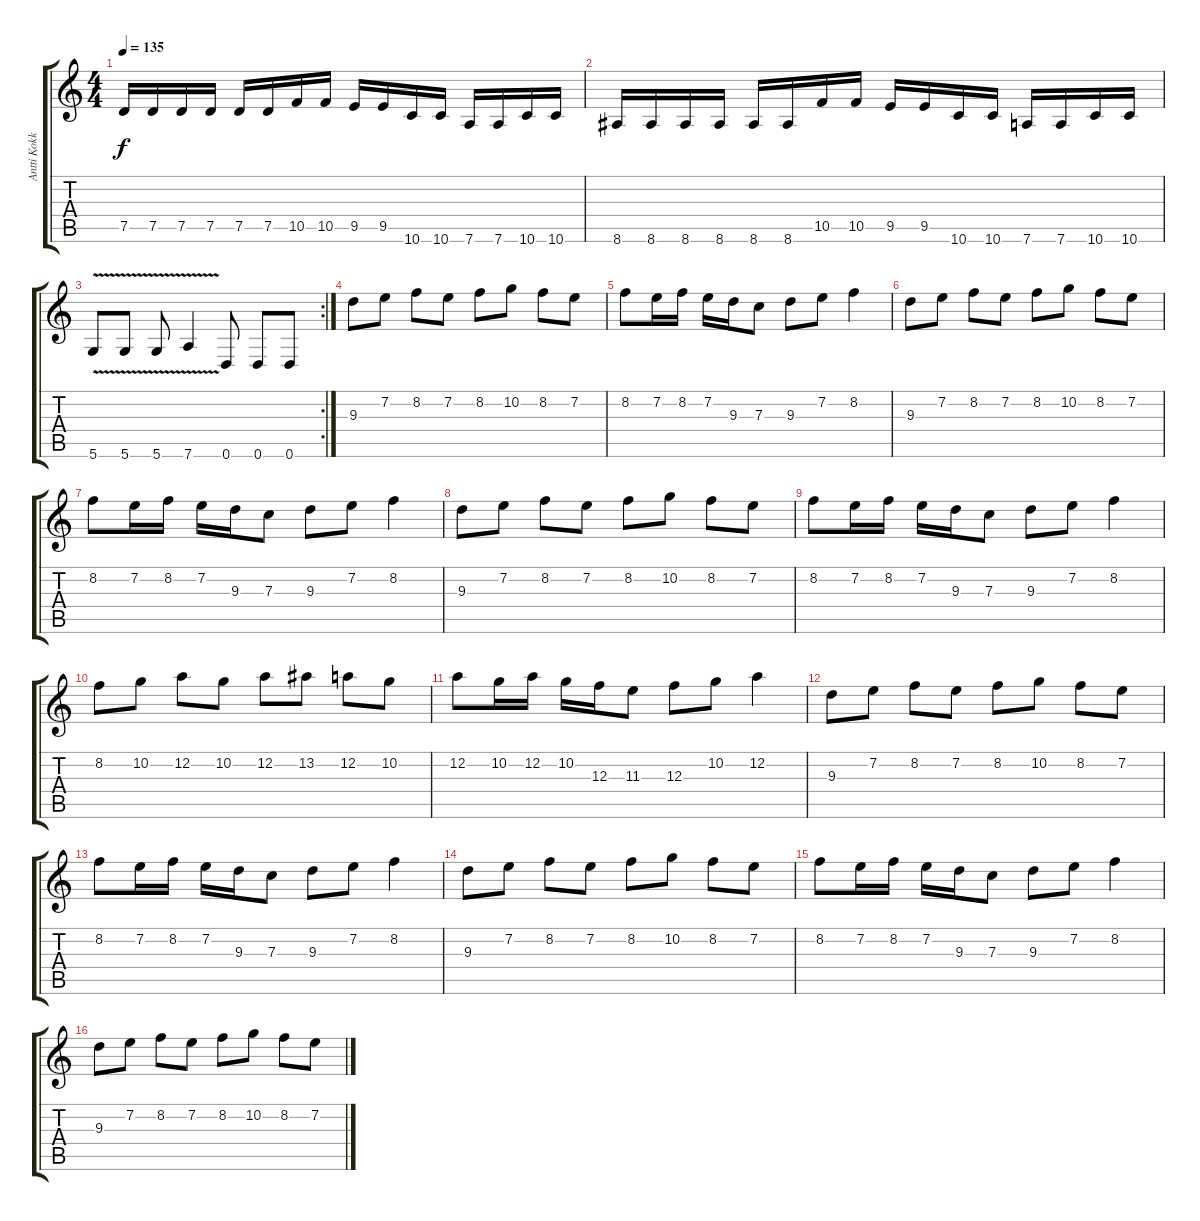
\track ("Antti Kokko " "Antti Kokk") {instrument overdrivenguitar}
\staff {score tabs}
\tuning (D4 A3 F3 C3 G2 D2) {hide}
\ts (4 4)
\tempo 135
\clef g2
\ks c
7.5.16{dy f} 7.5.16 7.5.16 7.5.16 7.5.16 7.5.16 10.5.16 10.5.16 9.5.16 9.5.16 10.6.16 10.6.16 7.6.16 7.6.16 10.6.16 10.6.16 |
8.6.16 8.6.16 8.6.16 8.6.16 8.6.16 8.6.16 10.5.16 10.5.16 9.5.16 9.5.16 10.6.16 10.6.16 7.6.16 7.6.16 10.6.16 10.6.16 |
\rc 2
5.6{v}.8 5.6{v}.8 5.6{v}.8 7.6{v}.4 0.6.8 0.6.8 0.6.8 |
9.3.8 7.2.8 8.2.8 7.2.8 8.2.8 10.2.8 8.2.8 7.2.8 |
8.2.8 7.2.16 8.2.16 7.2.16 9.3.16 7.3.8 9.3.8 7.2.8 8.2.4 |
9.3.8 7.2.8 8.2.8 7.2.8 8.2.8 10.2.8 8.2.8 7.2.8 |
8.2.8 7.2.16 8.2.16 7.2.16 9.3.16 7.3.8 9.3.8 7.2.8 8.2.4 |
9.3.8 7.2.8 8.2.8 7.2.8 8.2.8 10.2.8 8.2.8 7.2.8 |
8.2.8 7.2.16 8.2.16 7.2.16 9.3.16 7.3.8 9.3.8 7.2.8 8.2.4 |
8.2.8 10.2.8 12.2.8 10.2.8 12.2.8 13.2.8 12.2.8 10.2.8 |
12.2.8 10.2.16 12.2.16 10.2.16 12.3.16 11.3.8 12.3.8 10.2.8 12.2.4 |
9.3.8 7.2.8 8.2.8 7.2.8 8.2.8 10.2.8 8.2.8 7.2.8 |
8.2.8 7.2.16 8.2.16 7.2.16 9.3.16 7.3.8 9.3.8 7.2.8 8.2.4 |
9.3.8 7.2.8 8.2.8 7.2.8 8.2.8 10.2.8 8.2.8 7.2.8 |
8.2.8 7.2.16 8.2.16 7.2.16 9.3.16 7.3.8 9.3.8 7.2.8 8.2.4 |
9.3.8 7.2.8 8.2.8 7.2.8 8.2.8 10.2.8 8.2.8 7.2.8
